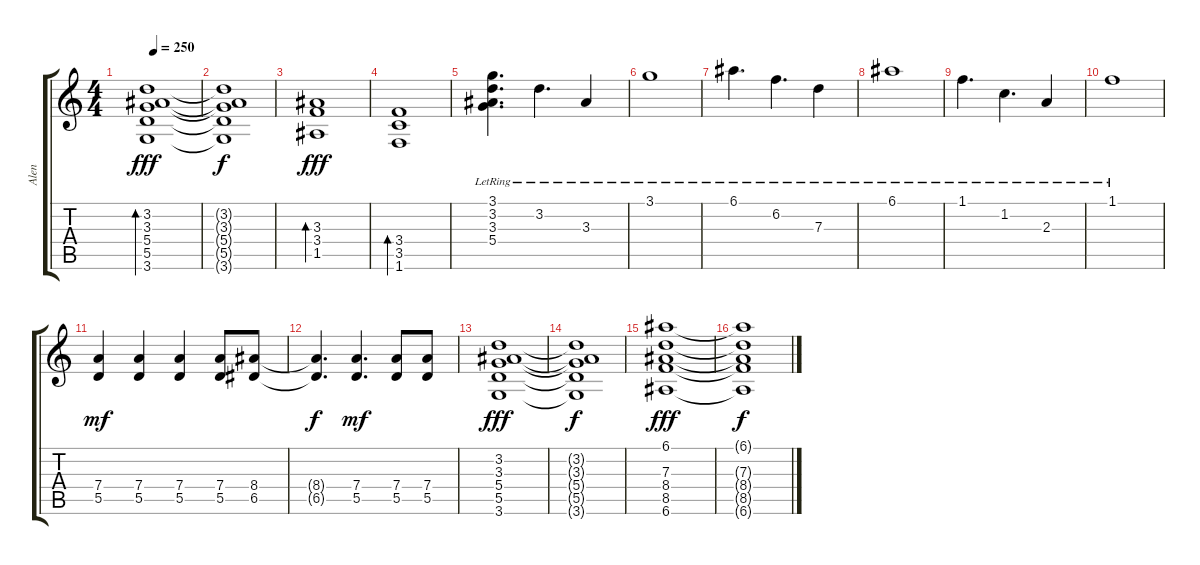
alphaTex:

\track ("Alen" "Alen") {instrument distortionguitar}
\staff {score tabs}
\tuning (E4 B3 G3 D3 A2 E2) {hide}
\ts (4 4)
\tempo 250
\clef g2
\ks c
(3.2 3.3 5.4 5.5 3.6).1{bd 240 dy fff} |
(3.2{t} 3.3{t} 5.4{t} 5.5{t} 3.6{t}).1{dy f} |
(3.3 3.4 1.5).1{bd 240 dy fff} |
(3.4 3.5 1.6).1{bd 240} |
(3.1{lr} 3.2 3.3 5.4).4{d volume 9} 3.2{lr}.4{d} 3.3{lr}.4 |
3.1{lr}.1 |
6.1{lr}.4{d} 6.2{lr}.4{d} 7.3{lr}.4 |
6.1{lr}.1 |
1.1{lr}.4{d} 1.2{lr}.4{d} 2.3{lr}.4 |
1.1{lr}.1 |
(7.4 5.5).4{dy mf volume 10} (7.4 5.5).4 (7.4 5.5).4 (7.4 5.5).8 (8.4 6.5).8 |
(8.4{t} 6.5{t}).4{d dy f} (7.4 5.5).4{d dy mf} (7.4 5.5).8 (7.4 5.5).8 |
(3.2 3.3 5.4 5.5 3.6).1{dy fff volume 8} |
(3.2{t} 3.3{t} 5.4{t} 5.5{t} 3.6{t}).1{dy f} |
(6.1 7.3 8.4 8.5 6.6).1{dy fff} |
(6.1{t} 7.3{t} 8.4{t} 8.5{t} 6.6{t}).1{dy f}
